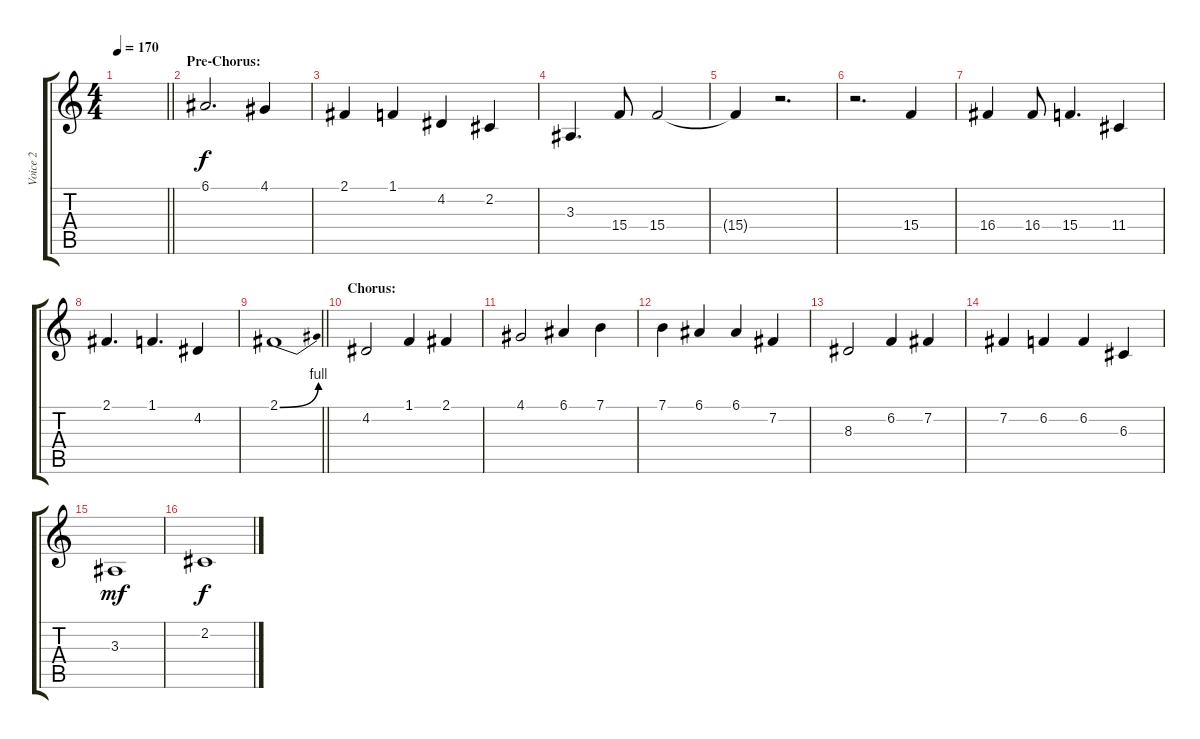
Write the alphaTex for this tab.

\track ("Voice 2" "Voice 2") {instrument viola}
\staff {score tabs}
\tuning (E4 B3 G3 D3 A2 E2) {hide}
\ts (4 4)
\tempo 170
\clef g2
\barLineRight lightlight
\ks c
|
\section ("" "Pre-Chorus:")
6.1.2{d} 4.1.4 |
2.1.4 1.1.4 4.2.4 2.2.4 |
3.3.4{d} 15.4.8 15.4.2 |
15.4{t}.4 r.2{d} |
r.2{d} 15.4.4 |
16.4.4 16.4.8 15.4.4{d} 11.4.4 |
2.1.4{d} 1.1.4{d} 4.2.4 |
\barLineRight lightlight
2.1{be (bend 0 0 60 4)}.1 |
\section ("" "Chorus:")
4.2.2 1.1.4 2.1.4 |
4.1.2 6.1.4 7.1.4 |
7.1.4 6.1.4 6.1.4 7.2.4 |
8.3.2 6.2.4 7.2.4 |
7.2.4 6.2.4 6.2.4 6.3.4 |
3.3.1{dy mf} |
2.2.1{dy f}
